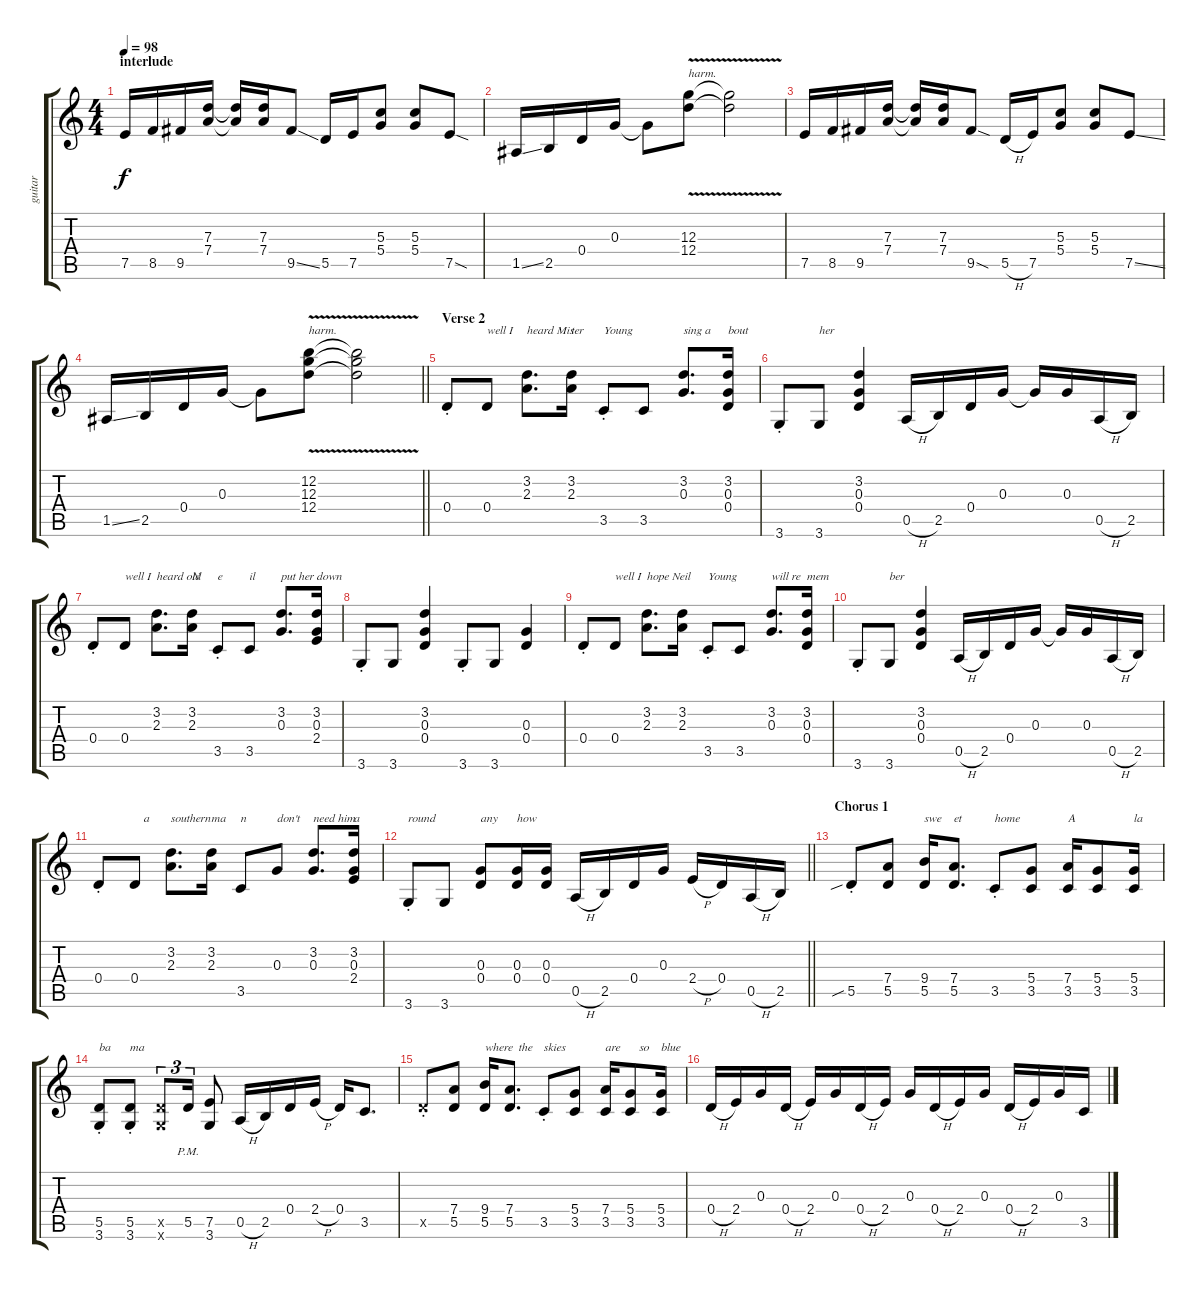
\track ("guitar" "guitar") {instrument electricguitarclean}
\staff {score tabs}
\tuning (E4 B3 G3 D3 A2 E2) {hide}
\ts (4 4)
\section ("" "interlude")
\tempo 98
\clef g2
\ks c
7.5.16{dy f} 8.5.16 9.5.16 (7.3 7.4).16 (7.3{t} 7.4{t}).16 (7.3 7.4).16 9.5{ss}.8 5.5.16 7.5.16 (5.3 5.4).8 (5.3 5.4).8 7.5{sod}.8 |
1.5{ss}.16 2.5.16 0.4.16 0.3.16 0.3{t}.8 (12.3{v} 12.4{v}).8{txt "harm."} (12.3{t} 12.4{t}).2 |
7.5.16 8.5.16 9.5.16 (7.3 7.4).16 (7.3{t} 7.4{t}).16 (7.3 7.4).16 9.5{sod}.8 5.5{h}.16 7.5.16 (5.3 5.4).8 (5.3 5.4).8 7.5{ss}.8 |
\barLineRight lightlight
1.5{ss}.16 2.5.16 0.4.16 0.3.16 0.3{t}.8 (12.2{v} 12.3{v} 12.4{v}).8{txt "harm."} (12.2{t} 12.3{t} 12.4{t}).2 |
\section ("" "Verse 2")
0.4{st}.8 0.4.8{txt "well I"} (3.2 2.3).8{d txt "heard Mis"} (3.2 2.3).16{txt "ter"} 3.5{st}.8{txt "Young"} 3.5.8 (3.2 0.3).8{d txt "sing a"} (3.2 0.3 0.4).16{txt "bout"} |
3.6{st}.8 3.6.8{txt "her"} (3.2 0.3 0.4).4 0.5{h}.16 2.5.16 0.4.16 0.3.16 0.3{t}.16 0.3.16 0.5{h}.16 2.5.16 |
0.4{st}.8 0.4.8{txt "well I"} (3.2 2.3).8{d txt "heard old"} (3.2 2.3).16{txt "N"} 3.5{st}.8{txt "e"} 3.5.8{txt "il"} (3.2 0.3).8{d txt "put her"} (3.2 0.3 2.4).16{txt "down"} |
3.6{st}.8 3.6.8 (3.2 0.3 0.4).4 3.6{st}.8 3.6.8 (0.3 0.4).4 |
0.4{st}.8 0.4.8{txt "well I"} (3.2 2.3).8{d txt "hope Neil"} (3.2 2.3).16 3.5{st}.8{txt "Young"} 3.5.8 (3.2 0.3).8{d txt "will re"} (3.2 0.3 0.4).16{txt "mem"} |
3.6{st}.8 3.6.8{txt "ber"} (3.2 0.3 0.4).4 0.5{h}.16 2.5.16 0.4.16 0.3.16 0.3{t}.16 0.3.16 0.5{h}.16 2.5.16 |
0.4{st}.8 0.4.8{txt "   a"} (3.2 2.3).8{d txt "southern"} (3.2 2.3).16{txt "ma"} 3.5.8{txt "n"} 0.3.8{txt "don't"} (3.2 0.3).8{d txt "need him"} (3.2 0.3 2.4).16{txt "a"} |
\barLineRight lightlight
3.6{st}.8{txt "round"} 3.6.8 (0.3 0.4).8{txt "any"} (0.3 0.4).16{txt "how"} (0.3 0.4).16 0.5{h}.16 2.5.16 0.4.16 0.3.16 2.4{h}.16 0.4.16 0.5{h}.16 2.5.16 |
\section ("" "Chorus 1")
5.5{sib st}.8 (7.4 5.5).8 (9.4 5.5).16{txt "swe"} (7.4 5.5).8{d txt "et"} 3.5{st}.8{txt "home"} (5.4 3.5).8 (7.4 3.5).16{txt "A"} (5.4 3.5).8 (5.4 3.5).16{txt "la"} |
(5.5{st} 3.6{st}).8{txt "ba"} (5.5{st} 3.6{st}).8{txt "ma"} (5.5{x} 3.6{x}).8{tu (3 2)} 5.5{pm}.16{tu (3 2)} (7.5 3.6).8 0.5{h}.16 2.5.16 0.4.16 2.4{h}.16 0.4.16 3.5.8{d} |
5.5{st x}.8 (7.4 5.5).8 (9.4 5.5).16{txt "where"} (7.4 5.5).8{d txt "   the"} 3.5{st}.8{txt "skies"} (5.4 3.5).8 (7.4 3.5).16{txt "are"} (5.4 3.5).8{txt "   so"} (5.4 3.5).16{txt "blue"} |
0.4{h}.16 2.4.16 0.3.16 0.4{h}.16 2.4.16 0.3.16 0.4{h}.16 2.4.16 0.3.16 0.4{h}.16 2.4.16 0.3.16 0.4{h}.16 2.4.16 0.3.16 3.5{sl}.16
